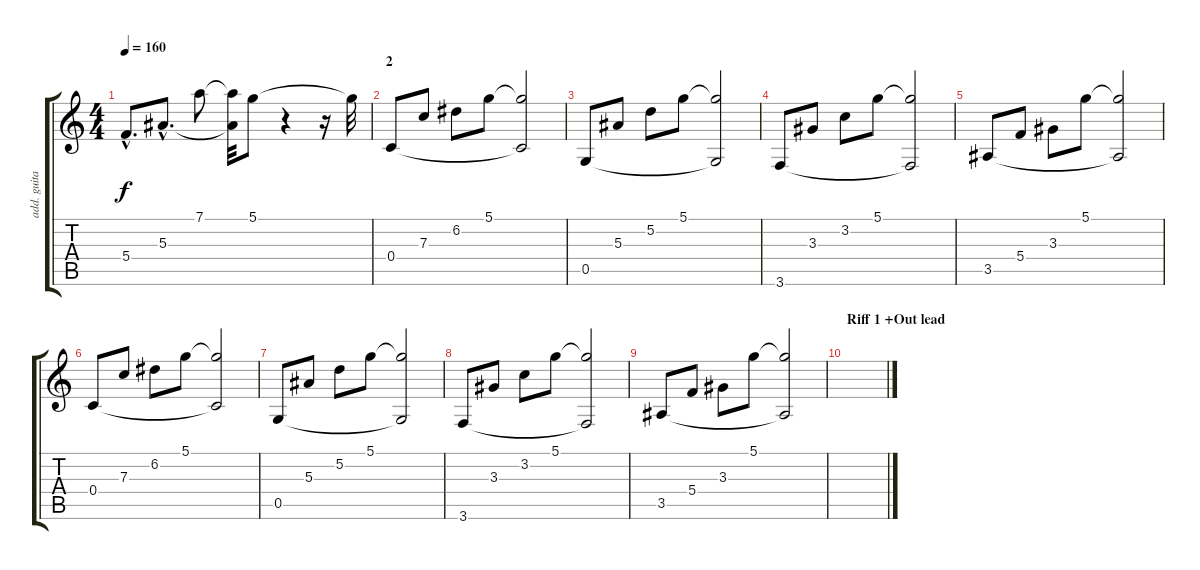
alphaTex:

\track ("add. guitar (Acoustic)" "add. guita") {instrument acousticguitarsteel}
\staff {score tabs}
\tuning (D4 A3 F3 C3 G2 D2) {hide}
\ts (4 4)
\tempo 160
\clef g2
\ks c
5.4{hac}.8{d dy f} 5.3{hac}.8{d} 7.1.8 (7.1{t} 5.3{t}).32 5.1.8 r.4 r.16 5.1{t}.32 |
\section ("" "2")
0.4.8 7.3.8 6.2.8 5.1.8 (5.1{t} 0.4{t}).2 |
0.5.8 5.3.8 5.2.8 5.1.8 (5.1{t} 0.5{t}).2 |
3.6.8 3.3.8 3.2.8 5.1.8 (5.1{t} 3.6{t}).2 |
3.5.8 5.4.8 3.3.8 5.1.8 (5.1{t} 3.5{t}).2 |
0.4.8 7.3.8 6.2.8 5.1.8 (5.1{t} 0.4{t}).2 |
0.5.8 5.3.8 5.2.8 5.1.8 (5.1{t} 0.5{t}).2 |
3.6.8 3.3.8 3.2.8 5.1.8 (5.1{t} 3.6{t}).2 |
3.5.8 5.4.8 3.3.8 5.1.8 (5.1{t} 3.5{t}).2 |
\section ("" "Riff 1 +Out lead")
